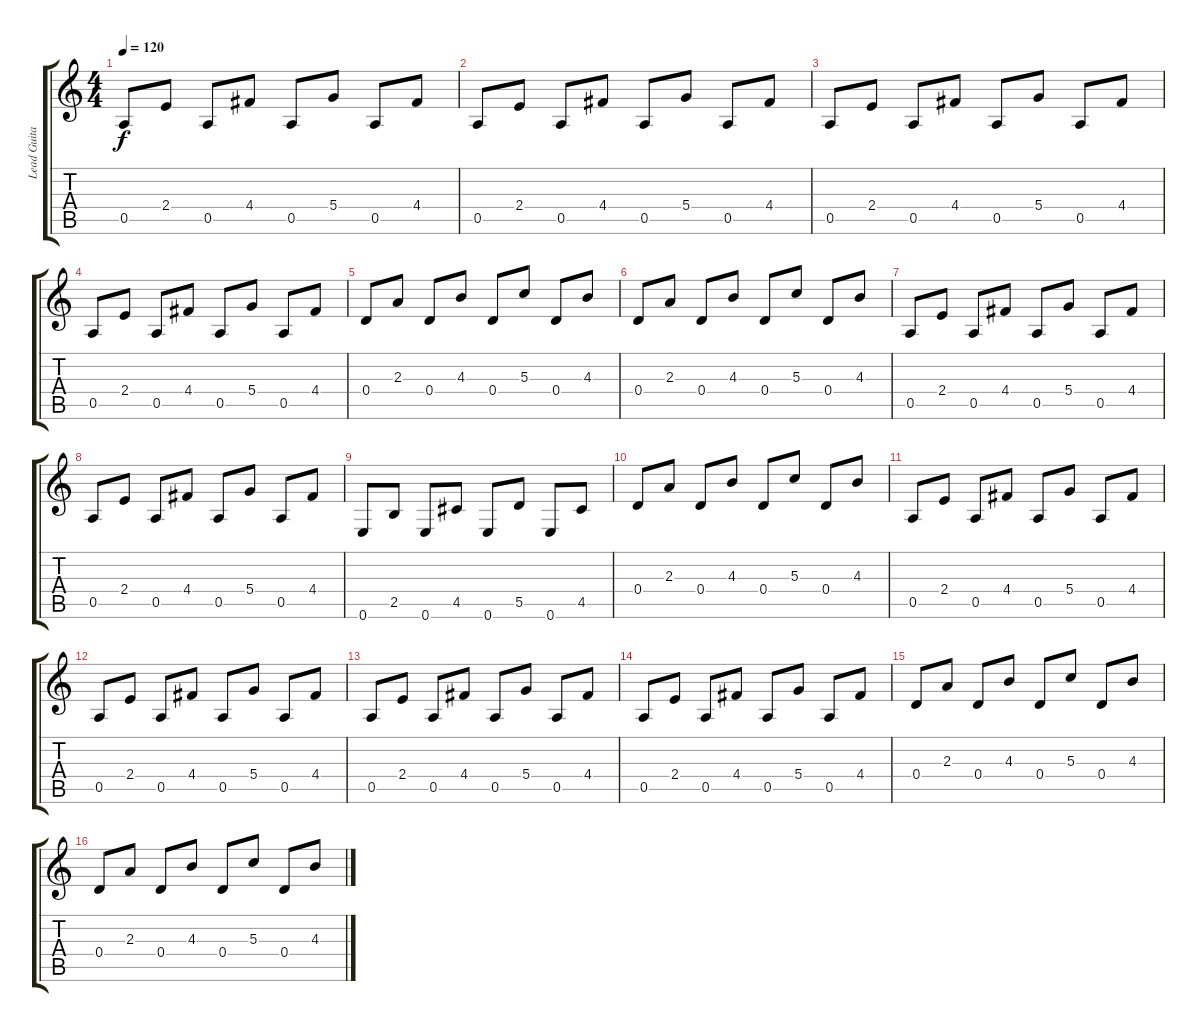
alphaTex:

\track ("Lead Guitar" "Lead Guita") {instrument electricguitarjazz}
\staff {score tabs}
\tuning (E4 B3 G3 D3 A2 E2) {hide}
\ts (4 4)
\tempo 120
\clef g2
\ks c
0.5.8{dy f instrument electricguitarjazz} 2.4.8 0.5.8 4.4.8 0.5.8 5.4.8 0.5.8 4.4.8 |
0.5.8 2.4.8 0.5.8 4.4.8 0.5.8 5.4.8 0.5.8 4.4.8 |
0.5.8 2.4.8 0.5.8 4.4.8 0.5.8 5.4.8 0.5.8 4.4.8 |
0.5.8 2.4.8 0.5.8 4.4.8 0.5.8 5.4.8 0.5.8 4.4.8 |
0.4.8 2.3.8 0.4.8 4.3.8 0.4.8 5.3.8 0.4.8 4.3.8 |
0.4.8 2.3.8 0.4.8 4.3.8 0.4.8 5.3.8 0.4.8 4.3.8 |
0.5.8 2.4.8 0.5.8 4.4.8 0.5.8 5.4.8 0.5.8 4.4.8 |
0.5.8 2.4.8 0.5.8 4.4.8 0.5.8 5.4.8 0.5.8 4.4.8 |
0.6.8 2.5.8 0.6.8 4.5.8 0.6.8 5.5.8 0.6.8 4.5.8 |
0.4.8 2.3.8 0.4.8 4.3.8 0.4.8 5.3.8 0.4.8 4.3.8 |
0.5.8 2.4.8 0.5.8 4.4.8 0.5.8 5.4.8 0.5.8 4.4.8 |
0.5.8 2.4.8 0.5.8 4.4.8 0.5.8 5.4.8 0.5.8 4.4.8 |
0.5.8 2.4.8 0.5.8 4.4.8 0.5.8 5.4.8 0.5.8 4.4.8 |
0.5.8 2.4.8 0.5.8 4.4.8 0.5.8 5.4.8 0.5.8 4.4.8 |
0.4.8 2.3.8 0.4.8 4.3.8 0.4.8 5.3.8 0.4.8 4.3.8 |
0.4.8 2.3.8 0.4.8 4.3.8 0.4.8 5.3.8 0.4.8 4.3.8
